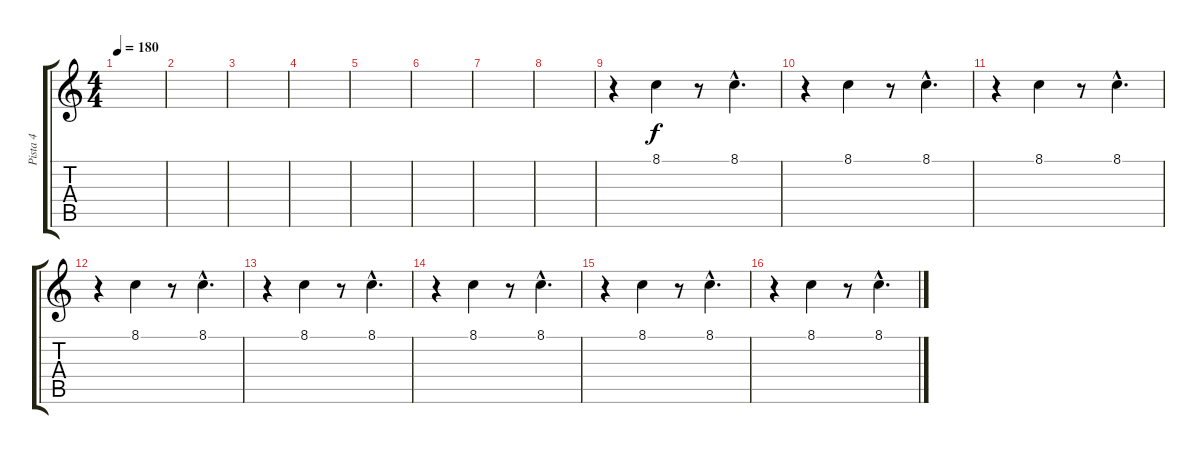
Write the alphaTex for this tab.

\track ("Pista 4" "Pista 4") {instrument pizzicatostrings}
\staff {score tabs}
\tuning (E4 B3 G3 D3 A2 E2) {hide}
\ts (4 4)
\tempo 180
\clef g2
\ks c
|
|
|
|
|
|
|
|
r.4{volume 8} 8.1.4 r.8 8.1{hac}.4{d} |
r.4 8.1.4 r.8 8.1{hac}.4{d} |
r.4 8.1.4 r.8 8.1{hac}.4{d} |
r.4 8.1.4 r.8 8.1{hac}.4{d} |
r.4 8.1.4 r.8 8.1{hac}.4{d} |
r.4 8.1.4 r.8 8.1{hac}.4{d} |
r.4 8.1.4 r.8 8.1{hac}.4{d} |
r.4 8.1.4 r.8 8.1{hac}.4{d}
